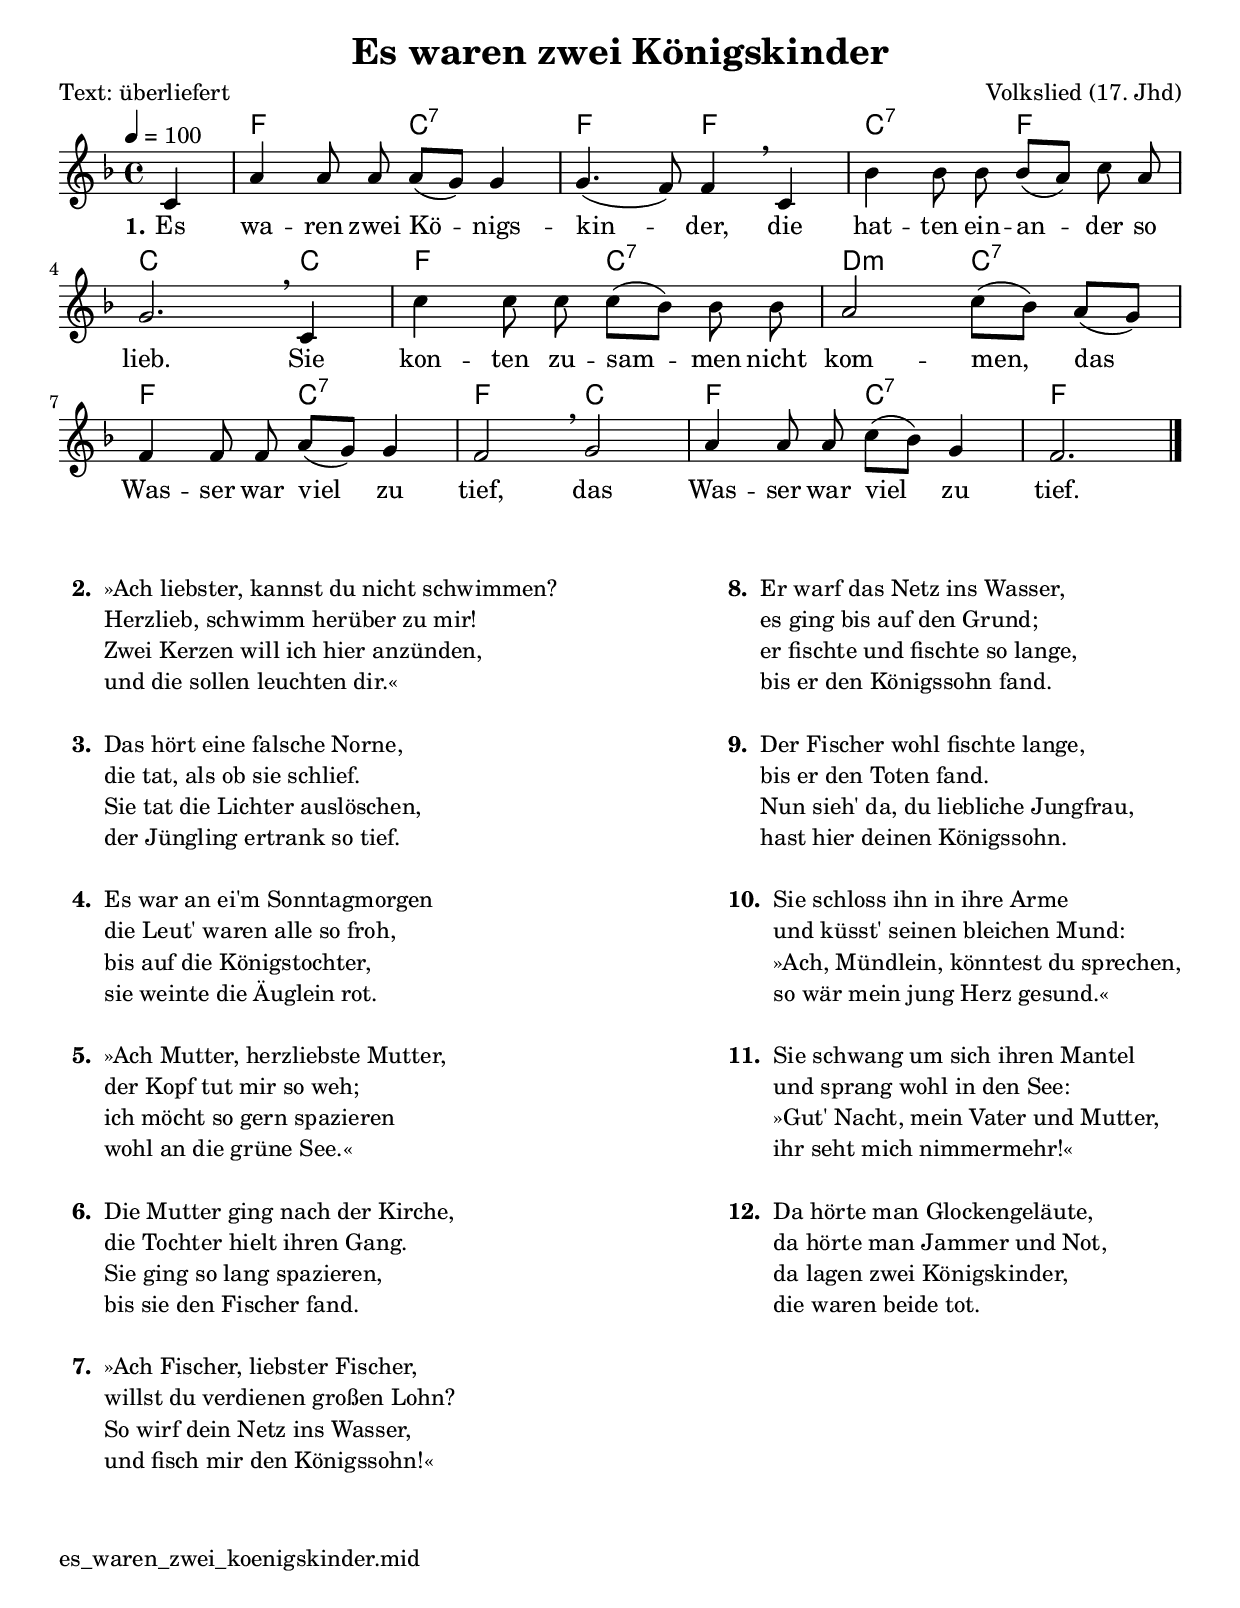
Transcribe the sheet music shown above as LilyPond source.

\version "2.24.3"
\bookpart {
  \tocItem \markup  "Es waren zwei Königskinder"
  \header { title = "Es waren zwei Königskinder"
     composer = "Volkslied (17. Jhd)"
     poet     = "Text: überliefert"
}
\score {
   \layout { indent = 0 }
   \midi { \tempo 4 = 120 }
   <<
   \chords {
   \partial 4
	 s4 f2 c:7 f f c:7 f c2. c4 f2 c:7
	 d:m c:7 f c:7 f c f c:7 f2. 
   }
   \relative c' {
   \clef "treble"
   \time 4/4
   \tempo 4 = 100
   \key f\major
   \autoBeamOff
   \partial 4
	c4 a' a8 a a ([g]) g4 g4. (f8) f4 \breathe c bes' bes8 bes bes ([a]) c a \break
	g2. \breathe c,4 c' c8 c c ([bes]) bes bes a2 c8 ([bes]) a ([g]) \break
	f4 f8 f a ([g]) g4 f2 \breathe g a4 a8 a c ([bes]) g4 f2. 
   \bar "|."
   }
   \addlyrics {
   \set stanza = "1."
	Es wa -- ren zwei Kö -- nigs -- kin  -- der, 
	die hat -- ten ein -- an -- der so lieb.
	Sie kon -- ten zu -- sam -- men nicht kom -- men, 
	das Was -- ser war viel zu tief,
	das Was -- ser war viel zu tief.
   }
   >>
}
\markup {
	\column {
    \hspace #0.7     % schafft ein wenig Platz zur den Noten
    \fill-line {
      % \hspace #0.1  % Spalte vom linken Rand, auskommentieren, wenn nur eine Spalte
	  \column {      % erste Spalte links
        \line {	\bold "  2. "
          \column {
	  		"»Ach liebster, kannst du nicht schwimmen?"
			"Herzlieb, schwimm herüber zu mir!"
			"Zwei Kerzen will ich hier anzünden,"
			"und die sollen leuchten dir.«"
			" "
		  }
        }
        \hspace #0.1  % vertikaler Abstand zwischen den Strophen 
        \line { \bold "  3. "
          \column {
                        "Das hört eine falsche Norne,"
			"die tat, als ob sie schlief."
			"Sie tat die Lichter auslöschen,"
			"der Jüngling ertrank so tief."
			" "
		  }
		}
        \hspace #0.1  % vertikaler Abstand zwischen den Strophen 
        \line { \bold "  4. "
          \column {
                        "Es war an ei'm Sonntagmorgen"
			"die Leut' waren alle so froh,"
			"bis auf die Königstochter,"
			"sie weinte die Äuglein rot."
			" "
		  }
		}
        \hspace #0.1  % vertikaler Abstand zwischen den Strophen 
        \line { \bold "  5. "
          \column {
                        "»Ach Mutter, herzliebste Mutter,"
			"der Kopf tut mir so weh;"
			"ich möcht so gern spazieren"
			"wohl an die grüne See.«"
			" "
		  }
		}
        \hspace #0.1  % vertikaler Abstand zwischen den Strophen 
        \line { \bold "  6. "
          \column {
                        "Die Mutter ging nach der Kirche,"
			"die Tochter hielt ihren Gang."
			"Sie ging so lang spazieren,"
			"bis sie den Fischer fand."
			" "
		  }
		}
        \hspace #0.1  % vertikaler Abstand zwischen den Strophen 
        \line { \bold "  7. "
          \column {
                        "»Ach Fischer, liebster Fischer,"
			"willst du verdienen großen Lohn?"
			"So wirf dein Netz ins Wasser,"
			"und fisch mir den Königssohn!«"
			" "
		  }
		}

      }
% { ab hier auskommentieren, wenn es nur eine Spalte sein soll
      %\hspace #0.1    % horizontaler Abstand zwischen den Spalten
	  \column {       % zweite Spalte rechts
        \line { \bold "  8. "
          \column {
                        "Er warf das Netz ins Wasser,"
			"es ging bis auf den Grund;"
			"er fischte und fischte so lange,"
			"bis er den Königssohn fand."
			" "
          }
        }
        \hspace #0.1  % vertikaler Abstand zwischen den Strophen 
        \line { \bold "  9. "
          \column {
                        "Der Fischer wohl fischte lange,"
			"bis er den Toten fand."
			"Nun sieh' da, du liebliche Jungfrau,"
			"hast hier deinen Königssohn."
			" "
		  }
		}
        \hspace #0.1  % vertikaler Abstand zwischen den Strophen 
        \line { \bold "  10. "
          \column {
                        "Sie schloss ihn in ihre Arme"
			"und küsst' seinen bleichen Mund:"
			"»Ach, Mündlein, könntest du sprechen,"
			"so wär mein jung Herz gesund.«"
			" "
		  }
		}
        \hspace #0.1  % vertikaler Abstand zwischen den Strophen 
        \line { \bold "  11. "
          \column {
                        "Sie schwang um sich ihren Mantel"
			"und sprang wohl in den See:"
			"»Gut' Nacht, mein Vater und Mutter,"
			"ihr seht mich nimmermehr!«"
			" "
		  }
		}
        \hspace #0.1  % vertikaler Abstand zwischen den Strophen 
        \line { \bold "  12. "
          \column {
                        "Da hörte man Glockengeläute,"
			"da hörte man Jammer und Not,"
			"da lagen zwei Königskinder,"
			"die waren beide tot."
			" "
		  }
		}
        \hspace #0.1  % vertikaler Abstand zwischen den Strophen 
        \line { \bold "   "
          \column {
                        " "
		  }
		}

      }
% } % bis hier auskommentieren, wenn es nur eine Spalte sein soll
     % \hspace #0.1  % Spalte vom linken Rand
	}
  }
}
 \markup {
  \vspace #2
  \with-url #"http:///edgar-saenger.de/musik/volkslieder/src/es_waren_zwei_koenigskinder.mid"
                                                            {es_waren_zwei_koenigskinder.mid}
 }

}